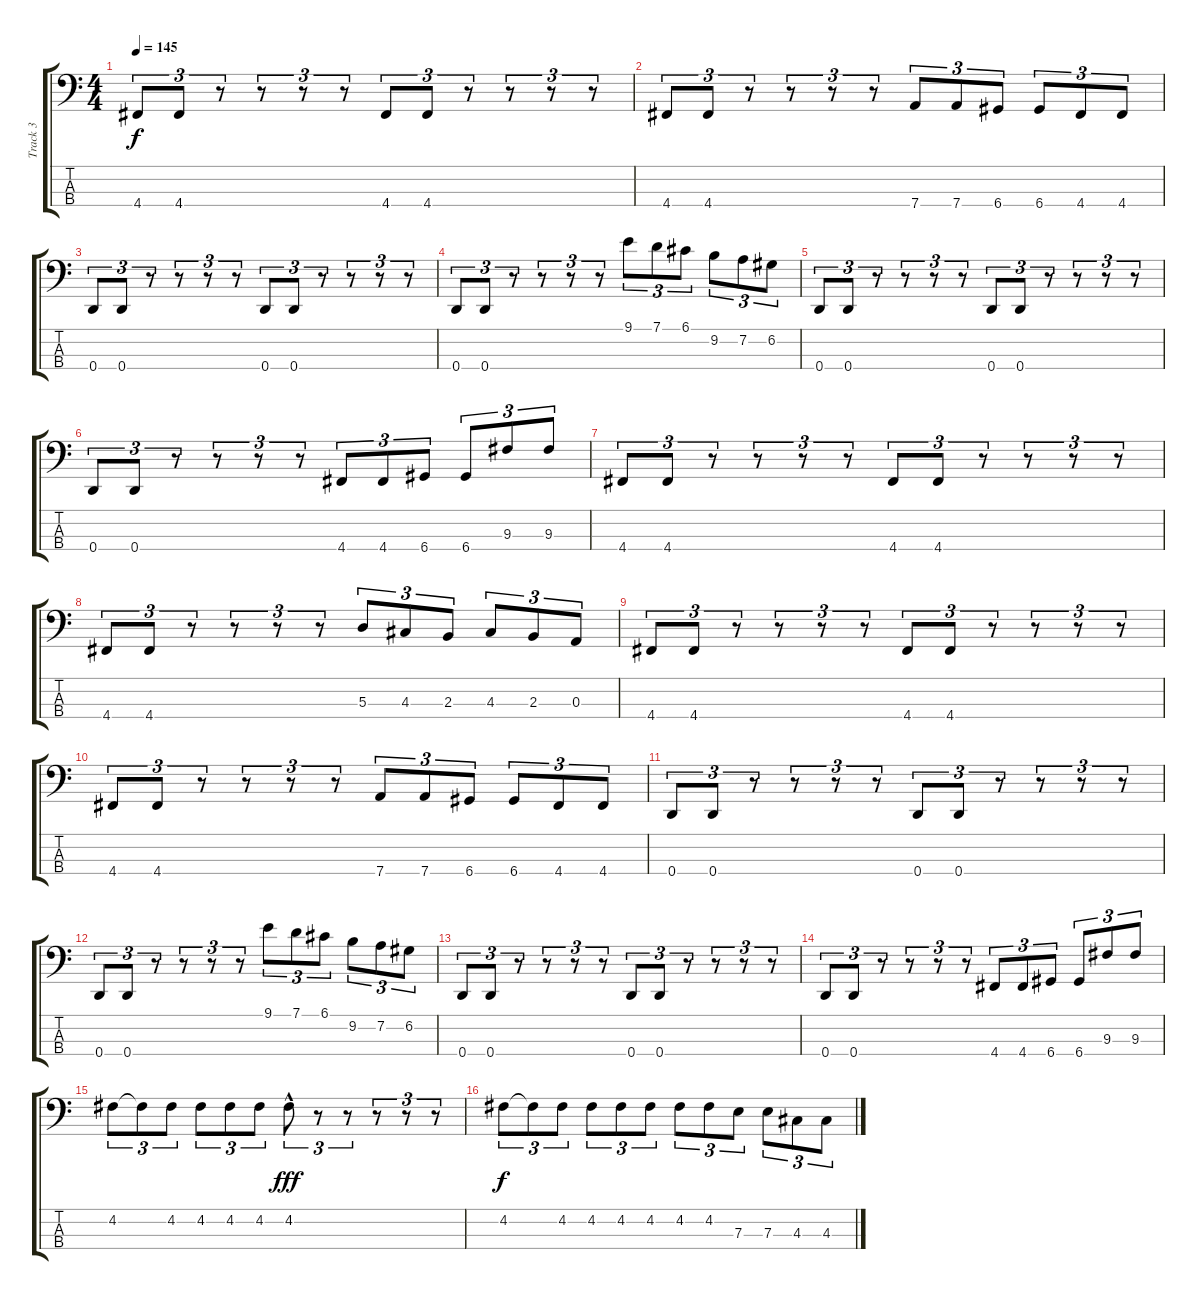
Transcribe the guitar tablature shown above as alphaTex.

\track ("Track 3" "Track 3") {instrument electricbassfinger}
\staff {score tabs}
\tuning (G2 D2 A1 D1) {hide}
\ts (4 4)
\tempo 145
\clef f4
\ks c
4.4.8{tu (3 2) dy f} 4.4.8{tu (3 2)} r.8{tu (3 2)} r.8{tu (3 2)} r.8{tu (3 2)} r.8{tu (3 2)} 4.4.8{tu (3 2)} 4.4.8{tu (3 2)} r.8{tu (3 2)} r.8{tu (3 2)} r.8{tu (3 2)} r.8{tu (3 2)} |
4.4.8{tu (3 2)} 4.4.8{tu (3 2)} r.8{tu (3 2)} r.8{tu (3 2)} r.8{tu (3 2)} r.8{tu (3 2)} 7.4.8{tu (3 2)} 7.4.8{tu (3 2)} 6.4.8{tu (3 2)} 6.4.8{tu (3 2)} 4.4.8{tu (3 2)} 4.4.8{tu (3 2)} |
0.4.8{tu (3 2)} 0.4.8{tu (3 2)} r.8{tu (3 2)} r.8{tu (3 2)} r.8{tu (3 2)} r.8{tu (3 2)} 0.4.8{tu (3 2)} 0.4.8{tu (3 2)} r.8{tu (3 2)} r.8{tu (3 2)} r.8{tu (3 2)} r.8{tu (3 2)} |
0.4.8{tu (3 2)} 0.4.8{tu (3 2)} r.8{tu (3 2)} r.8{tu (3 2)} r.8{tu (3 2)} r.8{tu (3 2)} 9.1.8{tu (3 2)} 7.1.8{tu (3 2)} 6.1.8{tu (3 2)} 9.2.8{tu (3 2)} 7.2.8{tu (3 2)} 6.2.8{tu (3 2)} |
0.4.8{tu (3 2)} 0.4.8{tu (3 2)} r.8{tu (3 2)} r.8{tu (3 2)} r.8{tu (3 2)} r.8{tu (3 2)} 0.4.8{tu (3 2)} 0.4.8{tu (3 2)} r.8{tu (3 2)} r.8{tu (3 2)} r.8{tu (3 2)} r.8{tu (3 2)} |
0.4.8{tu (3 2)} 0.4.8{tu (3 2)} r.8{tu (3 2)} r.8{tu (3 2)} r.8{tu (3 2)} r.8{tu (3 2)} 4.4.8{tu (3 2)} 4.4.8{tu (3 2)} 6.4.8{tu (3 2)} 6.4.8{tu (3 2)} 9.3.8{tu (3 2)} 9.3.8{tu (3 2)} |
4.4.8{tu (3 2)} 4.4.8{tu (3 2)} r.8{tu (3 2)} r.8{tu (3 2)} r.8{tu (3 2)} r.8{tu (3 2)} 4.4.8{tu (3 2)} 4.4.8{tu (3 2)} r.8{tu (3 2)} r.8{tu (3 2)} r.8{tu (3 2)} r.8{tu (3 2)} |
4.4.8{tu (3 2)} 4.4.8{tu (3 2)} r.8{tu (3 2)} r.8{tu (3 2)} r.8{tu (3 2)} r.8{tu (3 2)} 5.3.8{tu (3 2)} 4.3.8{tu (3 2)} 2.3.8{tu (3 2)} 4.3.8{tu (3 2)} 2.3.8{tu (3 2)} 0.3.8{tu (3 2)} |
4.4.8{tu (3 2)} 4.4.8{tu (3 2)} r.8{tu (3 2)} r.8{tu (3 2)} r.8{tu (3 2)} r.8{tu (3 2)} 4.4.8{tu (3 2)} 4.4.8{tu (3 2)} r.8{tu (3 2)} r.8{tu (3 2)} r.8{tu (3 2)} r.8{tu (3 2)} |
4.4.8{tu (3 2)} 4.4.8{tu (3 2)} r.8{tu (3 2)} r.8{tu (3 2)} r.8{tu (3 2)} r.8{tu (3 2)} 7.4.8{tu (3 2)} 7.4.8{tu (3 2)} 6.4.8{tu (3 2)} 6.4.8{tu (3 2)} 4.4.8{tu (3 2)} 4.4.8{tu (3 2)} |
0.4.8{tu (3 2)} 0.4.8{tu (3 2)} r.8{tu (3 2)} r.8{tu (3 2)} r.8{tu (3 2)} r.8{tu (3 2)} 0.4.8{tu (3 2)} 0.4.8{tu (3 2)} r.8{tu (3 2)} r.8{tu (3 2)} r.8{tu (3 2)} r.8{tu (3 2)} |
0.4.8{tu (3 2)} 0.4.8{tu (3 2)} r.8{tu (3 2)} r.8{tu (3 2)} r.8{tu (3 2)} r.8{tu (3 2)} 9.1.8{tu (3 2)} 7.1.8{tu (3 2)} 6.1.8{tu (3 2)} 9.2.8{tu (3 2)} 7.2.8{tu (3 2)} 6.2.8{tu (3 2)} |
0.4.8{tu (3 2)} 0.4.8{tu (3 2)} r.8{tu (3 2)} r.8{tu (3 2)} r.8{tu (3 2)} r.8{tu (3 2)} 0.4.8{tu (3 2)} 0.4.8{tu (3 2)} r.8{tu (3 2)} r.8{tu (3 2)} r.8{tu (3 2)} r.8{tu (3 2)} |
0.4.8{tu (3 2)} 0.4.8{tu (3 2)} r.8{tu (3 2)} r.8{tu (3 2)} r.8{tu (3 2)} r.8{tu (3 2)} 4.4.8{tu (3 2)} 4.4.8{tu (3 2)} 6.4.8{tu (3 2)} 6.4.8{tu (3 2)} 9.3.8{tu (3 2)} 9.3.8{tu (3 2)} |
4.2.8{tu (3 2)} 4.2{t}.8{tu (3 2)} 4.2.8{tu (3 2)} 4.2.8{tu (3 2)} 4.2.8{tu (3 2)} 4.2.8{tu (3 2)} 4.2{hac}.8{tu (3 2) dy fff} r.8{tu (3 2)} r.8{tu (3 2)} r.8{tu (3 2)} r.8{tu (3 2)} r.8{tu (3 2)} |
4.2.8{tu (3 2) dy f} 4.2{t}.8{tu (3 2)} 4.2.8{tu (3 2)} 4.2.8{tu (3 2)} 4.2.8{tu (3 2)} 4.2.8{tu (3 2)} 4.2.8{tu (3 2)} 4.2.8{tu (3 2)} 7.3.8{tu (3 2)} 7.3.8{tu (3 2)} 4.3.8{tu (3 2)} 4.3.8{tu (3 2)}
